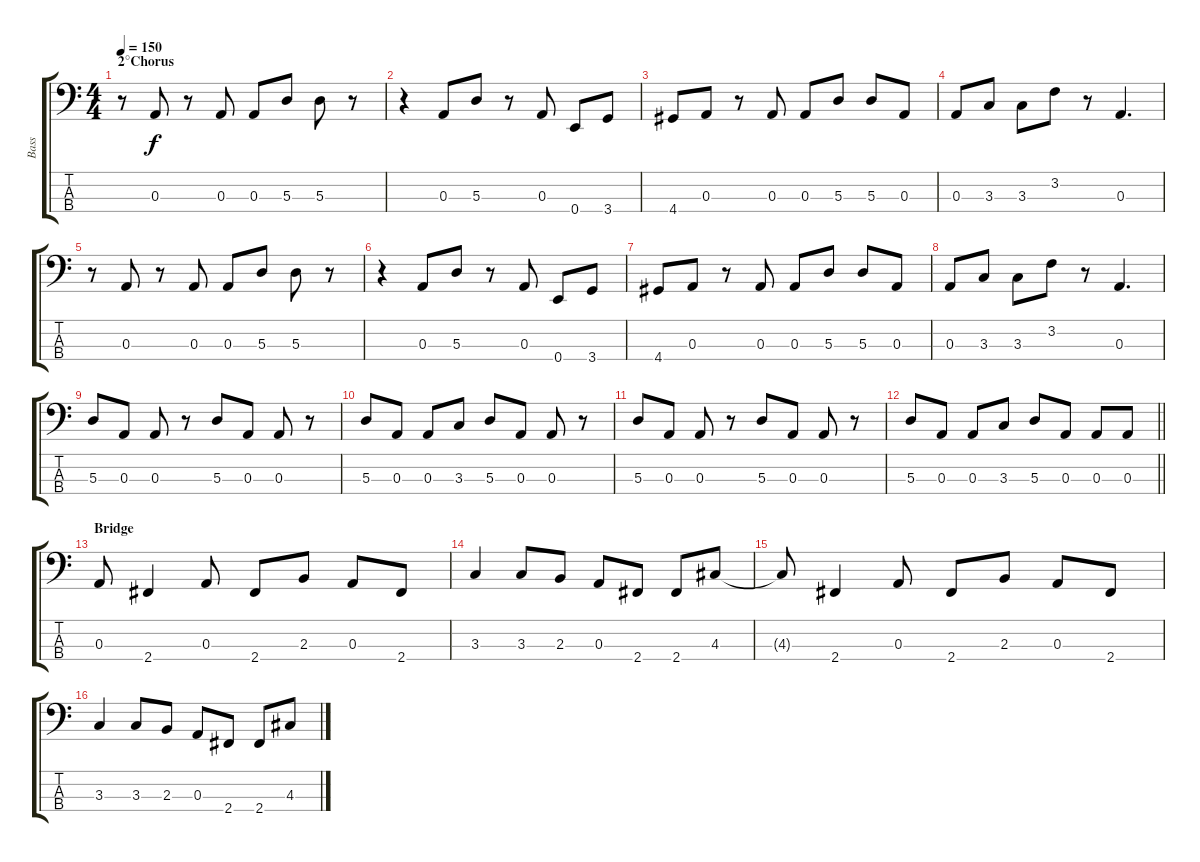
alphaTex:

\track ("Bass" "Bass") {instrument electricbassfinger}
\staff {score tabs}
\tuning (G2 D2 A1 E1) {hide}
\ts (4 4)
\section ("" "2°Chorus")
\tempo 150
\clef f4
\ks c
r.8{dy f} 0.3.8 r.8 0.3.8 0.3.8 5.3.8 5.3.8 r.8 |
r.4 0.3.8 5.3.8 r.8 0.3.8 0.4.8 3.4.8 |
4.4.8 0.3.8 r.8 0.3.8 0.3.8 5.3.8 5.3.8 0.3.8 |
0.3.8 3.3.8 3.3.8 3.2.8 r.8 0.3.4{d} |
r.8 0.3.8 r.8 0.3.8 0.3.8 5.3.8 5.3.8 r.8 |
r.4 0.3.8 5.3.8 r.8 0.3.8 0.4.8 3.4.8 |
4.4.8 0.3.8 r.8 0.3.8 0.3.8 5.3.8 5.3.8 0.3.8 |
0.3.8 3.3.8 3.3.8 3.2.8 r.8 0.3.4{d} |
5.3.8 0.3.8 0.3.8 r.8 5.3.8 0.3.8 0.3.8 r.8 |
5.3.8 0.3.8 0.3.8 3.3.8 5.3.8 0.3.8 0.3.8 r.8 |
5.3.8 0.3.8 0.3.8 r.8 5.3.8 0.3.8 0.3.8 r.8 |
\barLineRight lightlight
5.3.8 0.3.8 0.3.8 3.3.8 5.3.8 0.3.8 0.3.8 0.3.8 |
\section ("" "Bridge")
0.3.8 2.4.4 0.3.8 2.4.8 2.3.8 0.3.8 2.4.8 |
3.3.4 3.3.8 2.3.8 0.3.8 2.4.8 2.4.8{beam merge} 4.3.8 |
4.3{t}.8 2.4.4 0.3.8 2.4.8 2.3.8 0.3.8 2.4.8 |
3.3.4 3.3.8 2.3.8 0.3.8 2.4.8 2.4.8 4.3.8
